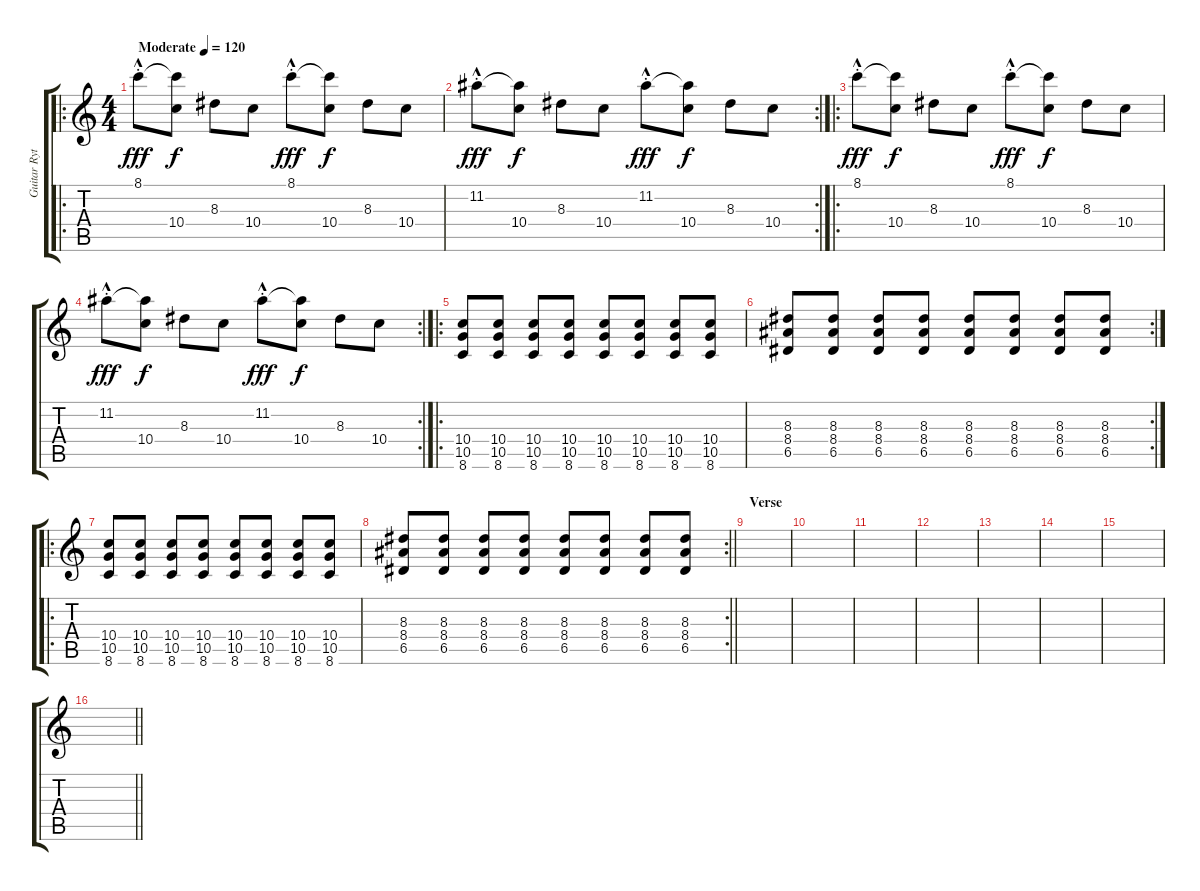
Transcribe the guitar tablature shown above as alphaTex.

\track ("Guitar Rythm" "Guitar Ryt") {instrument overdrivenguitar}
\staff {score tabs}
\tuning (E4 B3 G3 D3 A2 E2) {hide}
\ro
\ts (4 4)
\tempo (120 "Moderate")
\clef g2
\ks c
8.1{hac st}.8{dy fff instrument overdrivenguitar} (8.1{t} 10.4).8{dy f} 8.3.8 10.4.8 8.1{hac st}.8{dy fff} (8.1{t} 10.4).8{dy f} 8.3.8 10.4.8 |
\rc 2
11.2{hac st}.8{dy fff} (11.2{t} 10.4).8{dy f} 8.3.8 10.4.8 11.2{hac st}.8{dy fff} (11.2{t} 10.4).8{dy f} 8.3.8 10.4.8 |
\ro
8.1{hac st}.8{dy fff} (8.1{t} 10.4).8{dy f} 8.3.8 10.4.8 8.1{hac st}.8{dy fff} (8.1{t} 10.4).8{dy f} 8.3.8 10.4.8 |
\rc 2
11.2{hac st}.8{dy fff} (11.2{t} 10.4).8{dy f} 8.3.8 10.4.8 11.2{hac st}.8{dy fff} (11.2{t} 10.4).8{dy f} 8.3.8 10.4.8 |
\ro
(10.4 10.5 8.6).8 (10.4 10.5 8.6).8 (10.4 10.5 8.6).8 (10.4 10.5 8.6).8 (10.4 10.5 8.6).8 (10.4 10.5 8.6).8 (10.4 10.5 8.6).8 (10.4 10.5 8.6).8 |
\rc 2
(8.3 8.4 6.5).8 (8.3 8.4 6.5).8 (8.3 8.4 6.5).8 (8.3 8.4 6.5).8 (8.3 8.4 6.5).8 (8.3 8.4 6.5).8 (8.3 8.4 6.5).8 (8.3 8.4 6.5).8 |
\ro
(10.4 10.5 8.6).8 (10.4 10.5 8.6).8 (10.4 10.5 8.6).8 (10.4 10.5 8.6).8 (10.4 10.5 8.6).8 (10.4 10.5 8.6).8 (10.4 10.5 8.6).8 (10.4 10.5 8.6).8 |
\rc 2
\barLineRight lightlight
(8.3 8.4 6.5).8 (8.3 8.4 6.5).8 (8.3 8.4 6.5).8 (8.3 8.4 6.5).8 (8.3 8.4 6.5).8 (8.3 8.4 6.5).8 (8.3 8.4 6.5).8 (8.3 8.4 6.5).8 |
\section ("" "Verse")
|
|
|
|
|
|
|
\barLineRight lightlight
